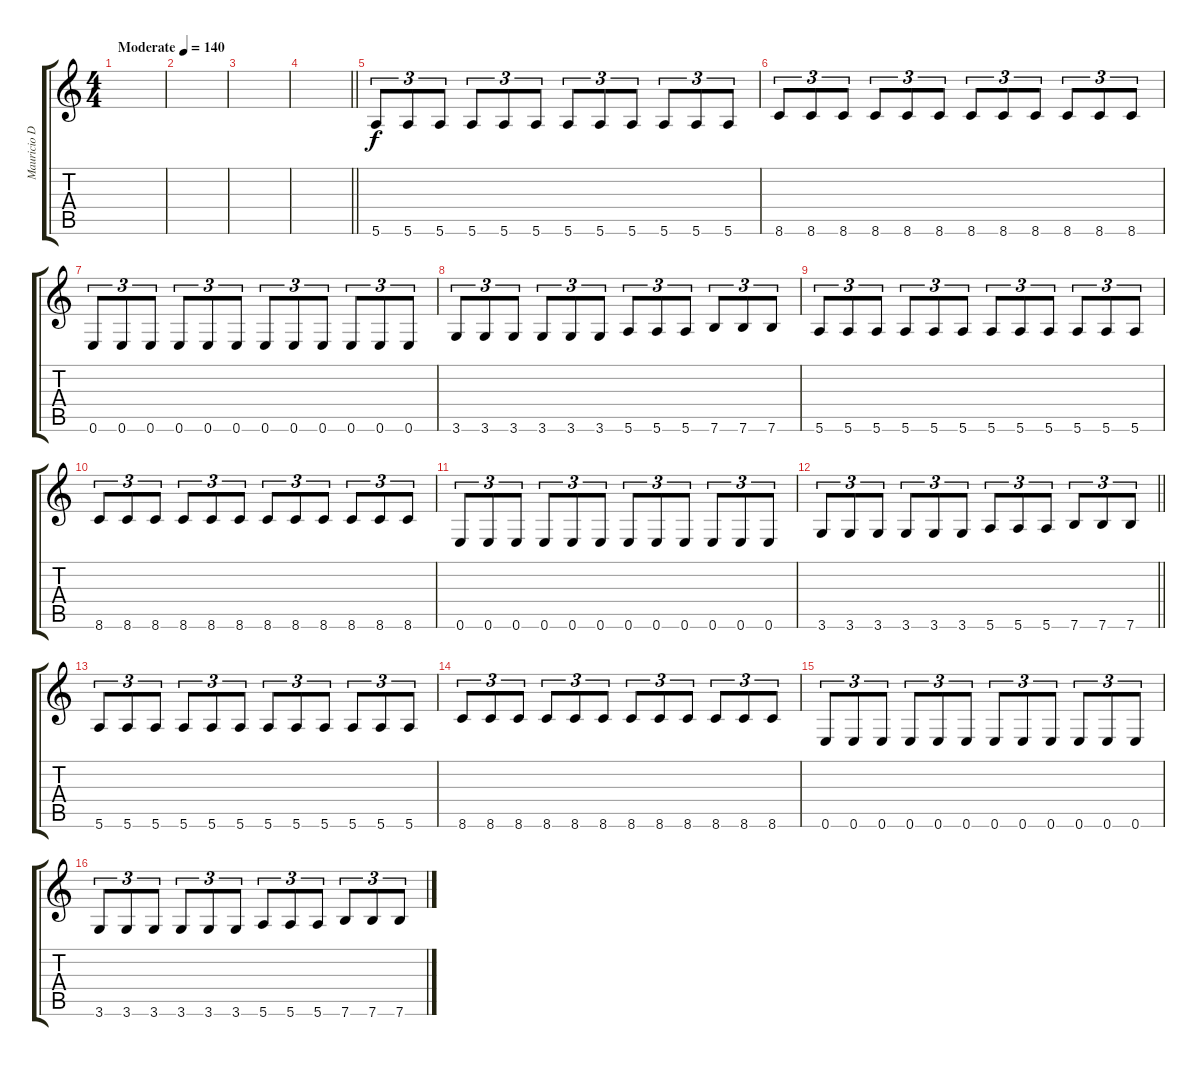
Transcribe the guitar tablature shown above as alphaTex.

\track ("Mauricio Durán" "Mauricio D") {instrument overdrivenguitar}
\staff {score tabs}
\tuning (E4 B3 G3 D3 A2 E2) {hide}
\ts (4 4)
\tempo (140 "Moderate")
\clef g2
\ks c
|
|
|
\barLineRight lightlight
|
5.6.8{tu (3 2)} 5.6.8{tu (3 2)} 5.6.8{tu (3 2)} 5.6.8{tu (3 2)} 5.6.8{tu (3 2)} 5.6.8{tu (3 2)} 5.6.8{tu (3 2)} 5.6.8{tu (3 2)} 5.6.8{tu (3 2)} 5.6.8{tu (3 2)} 5.6.8{tu (3 2)} 5.6.8{tu (3 2)} |
8.6.8{tu (3 2)} 8.6.8{tu (3 2)} 8.6.8{tu (3 2)} 8.6.8{tu (3 2)} 8.6.8{tu (3 2)} 8.6.8{tu (3 2)} 8.6.8{tu (3 2)} 8.6.8{tu (3 2)} 8.6.8{tu (3 2)} 8.6.8{tu (3 2)} 8.6.8{tu (3 2)} 8.6.8{tu (3 2)} |
0.6.8{tu (3 2)} 0.6.8{tu (3 2)} 0.6.8{tu (3 2)} 0.6.8{tu (3 2)} 0.6.8{tu (3 2)} 0.6.8{tu (3 2)} 0.6.8{tu (3 2)} 0.6.8{tu (3 2)} 0.6.8{tu (3 2)} 0.6.8{tu (3 2)} 0.6.8{tu (3 2)} 0.6.8{tu (3 2)} |
3.6.8{tu (3 2)} 3.6.8{tu (3 2)} 3.6.8{tu (3 2)} 3.6.8{tu (3 2)} 3.6.8{tu (3 2)} 3.6.8{tu (3 2)} 5.6.8{tu (3 2)} 5.6.8{tu (3 2)} 5.6.8{tu (3 2)} 7.6.8{tu (3 2)} 7.6.8{tu (3 2)} 7.6.8{tu (3 2)} |
5.6.8{tu (3 2)} 5.6.8{tu (3 2)} 5.6.8{tu (3 2)} 5.6.8{tu (3 2)} 5.6.8{tu (3 2)} 5.6.8{tu (3 2)} 5.6.8{tu (3 2)} 5.6.8{tu (3 2)} 5.6.8{tu (3 2)} 5.6.8{tu (3 2)} 5.6.8{tu (3 2)} 5.6.8{tu (3 2)} |
8.6.8{tu (3 2)} 8.6.8{tu (3 2)} 8.6.8{tu (3 2)} 8.6.8{tu (3 2)} 8.6.8{tu (3 2)} 8.6.8{tu (3 2)} 8.6.8{tu (3 2)} 8.6.8{tu (3 2)} 8.6.8{tu (3 2)} 8.6.8{tu (3 2)} 8.6.8{tu (3 2)} 8.6.8{tu (3 2)} |
0.6.8{tu (3 2)} 0.6.8{tu (3 2)} 0.6.8{tu (3 2)} 0.6.8{tu (3 2)} 0.6.8{tu (3 2)} 0.6.8{tu (3 2)} 0.6.8{tu (3 2)} 0.6.8{tu (3 2)} 0.6.8{tu (3 2)} 0.6.8{tu (3 2)} 0.6.8{tu (3 2)} 0.6.8{tu (3 2)} |
\barLineRight lightlight
3.6.8{tu (3 2)} 3.6.8{tu (3 2)} 3.6.8{tu (3 2)} 3.6.8{tu (3 2)} 3.6.8{tu (3 2)} 3.6.8{tu (3 2)} 5.6.8{tu (3 2)} 5.6.8{tu (3 2)} 5.6.8{tu (3 2)} 7.6.8{tu (3 2)} 7.6.8{tu (3 2)} 7.6.8{tu (3 2)} |
\section ("" "")
5.6.8{tu (3 2)} 5.6.8{tu (3 2)} 5.6.8{tu (3 2)} 5.6.8{tu (3 2)} 5.6.8{tu (3 2)} 5.6.8{tu (3 2)} 5.6.8{tu (3 2)} 5.6.8{tu (3 2)} 5.6.8{tu (3 2)} 5.6.8{tu (3 2)} 5.6.8{tu (3 2)} 5.6.8{tu (3 2)} |
8.6.8{tu (3 2)} 8.6.8{tu (3 2)} 8.6.8{tu (3 2)} 8.6.8{tu (3 2)} 8.6.8{tu (3 2)} 8.6.8{tu (3 2)} 8.6.8{tu (3 2)} 8.6.8{tu (3 2)} 8.6.8{tu (3 2)} 8.6.8{tu (3 2)} 8.6.8{tu (3 2)} 8.6.8{tu (3 2)} |
0.6.8{tu (3 2)} 0.6.8{tu (3 2)} 0.6.8{tu (3 2)} 0.6.8{tu (3 2)} 0.6.8{tu (3 2)} 0.6.8{tu (3 2)} 0.6.8{tu (3 2)} 0.6.8{tu (3 2)} 0.6.8{tu (3 2)} 0.6.8{tu (3 2)} 0.6.8{tu (3 2)} 0.6.8{tu (3 2)} |
3.6.8{tu (3 2)} 3.6.8{tu (3 2)} 3.6.8{tu (3 2)} 3.6.8{tu (3 2)} 3.6.8{tu (3 2)} 3.6.8{tu (3 2)} 5.6.8{tu (3 2)} 5.6.8{tu (3 2)} 5.6.8{tu (3 2)} 7.6.8{tu (3 2)} 7.6.8{tu (3 2)} 7.6.8{tu (3 2)}
